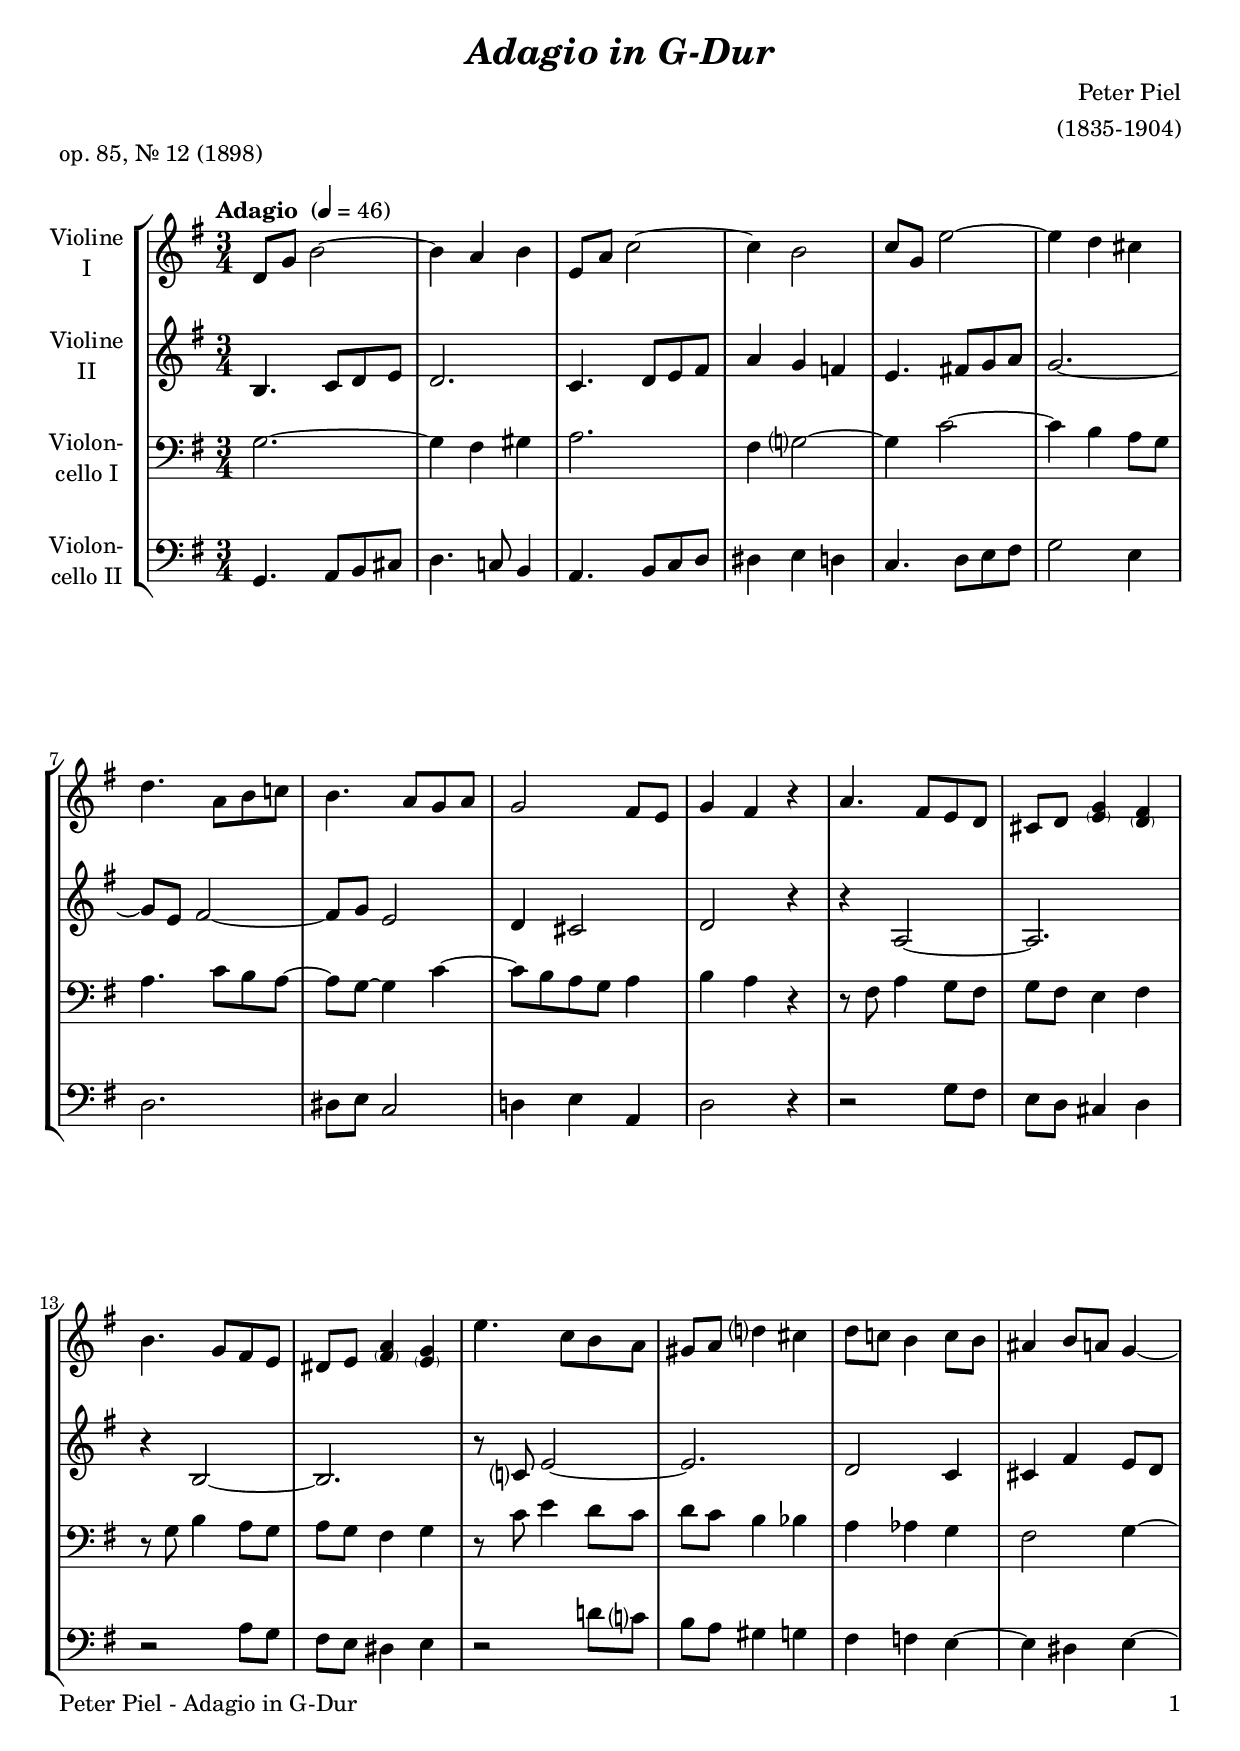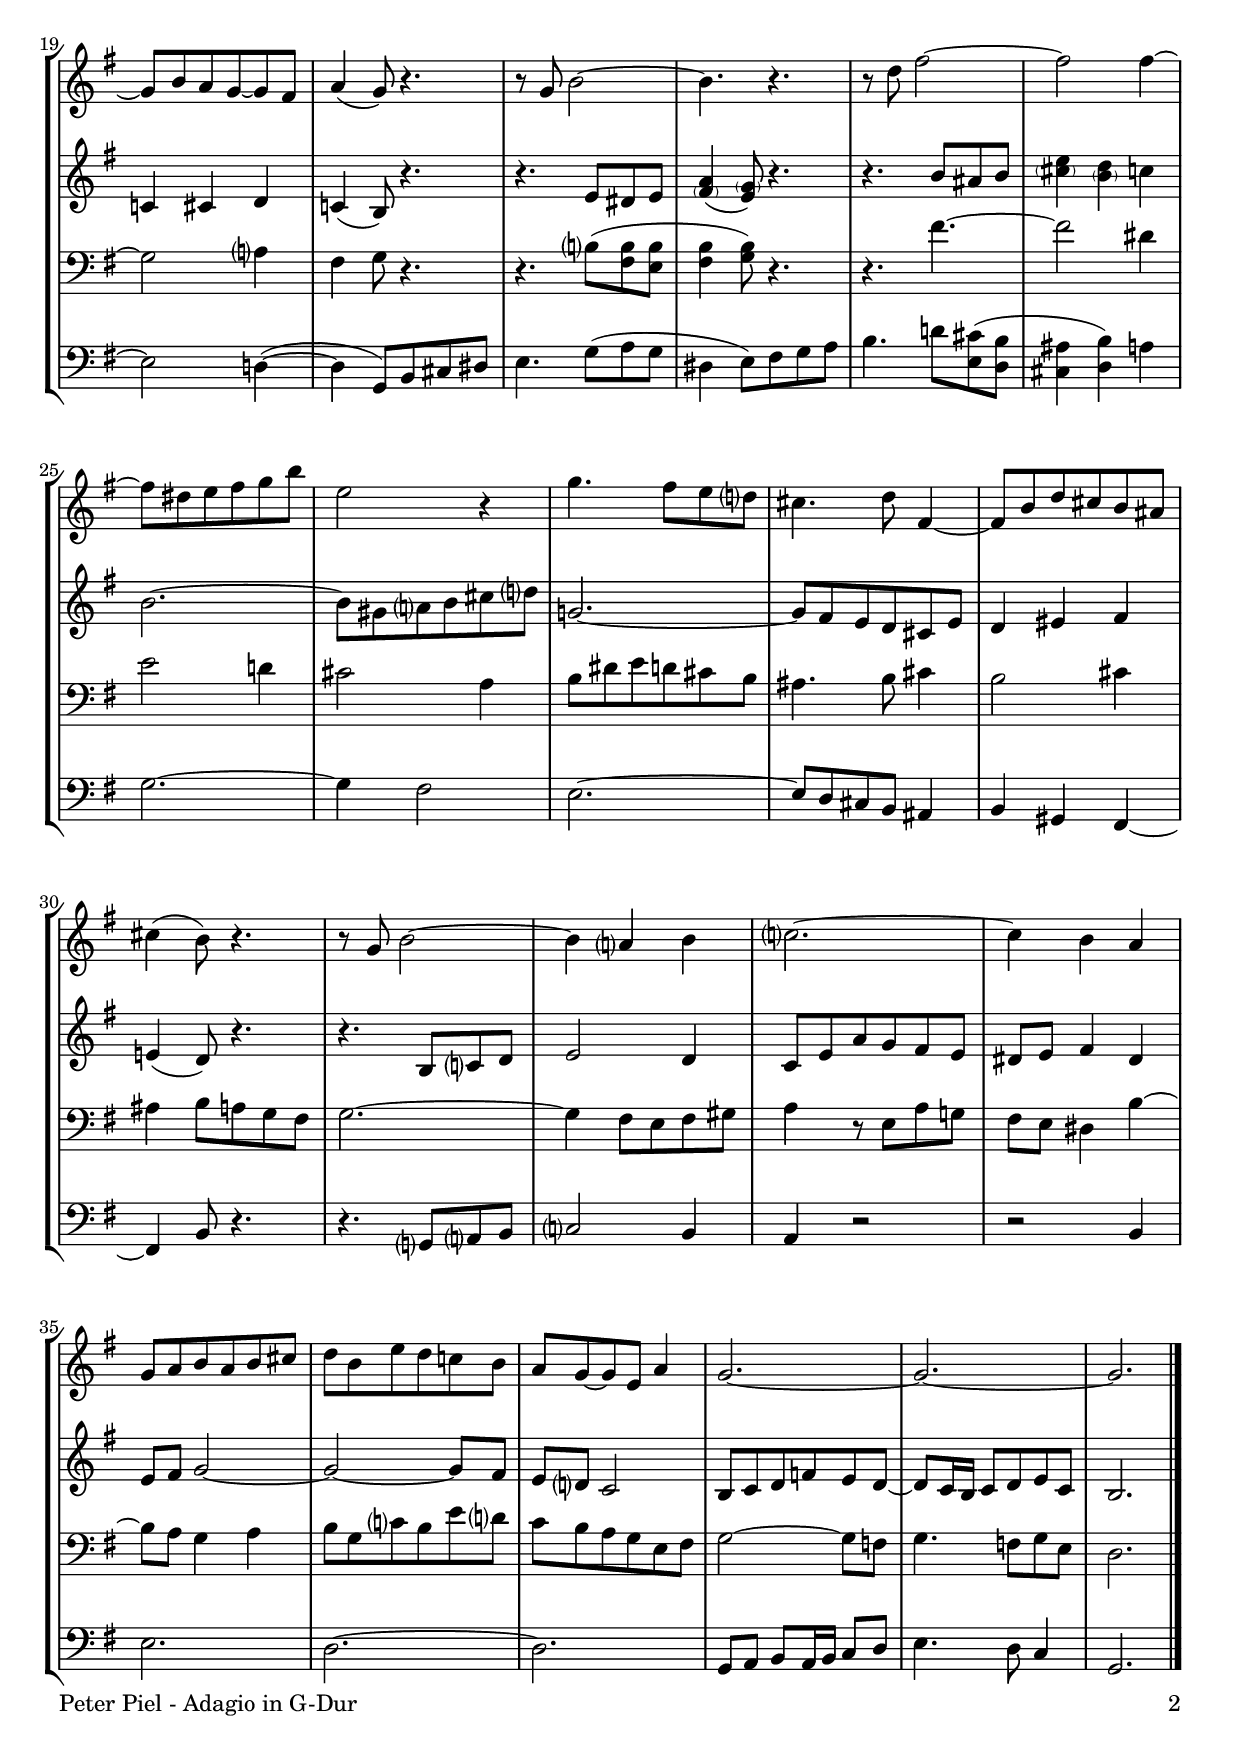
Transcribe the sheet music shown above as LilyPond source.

\version "2.22.0"
\include "deutsch.ly"
  
#(set-global-staff-size 20)

\header {
  title     = \markup \bold \italic "Adagio in G-Dur"
  composer  = "Peter Piel"
  arranger  = "(1835-1904)"
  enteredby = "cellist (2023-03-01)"
  piece     = "op. 85, Nr. 12 (1898)"
}

voiceconsts = {
  \key g \major
  \time 3/4
  \clef "treble"
%  \numericTimeSignature
  \compressEmptyMeasures
  % Set default beaming for all staves
%  \set Timing.beamExceptions = #'()
%  \set Timing.baseMoment     = #(ly:make-moment 1 4)
%  \set Timing.beatStructure  = #'(1 1 1)
  \tempo "Adagio " 4=46
}

mifl = "flute"
mivl = "violin"
miba = "cello"
mipz = "pizzicato strings"

atem = \mark \markup \box \italic "a tempo"
piul = \mark \markup \box \italic "più lento"
prit = \mark \markup \box \italic "poco rit."

va = \relative c' {
  \voiceconsts

  d8 g h2~
  h4 a h
  e,8 a c2~
  c4 h2
  c8 g e'2~
  e4 d cis
  d4. a8 h c!
  h4. a8 g a

  g2 fis8 e
  g4 fis r
  a4. fis8 e d
  cis d <\parenthesize e g>4 <\parenthesize d fis>
  h'4. g8 fis e
  dis e <\parenthesize fis a>4 <\parenthesize e g>
  e'4. c8 h a
  gis a d?4 cis

  d8 c! h4 c8 h
  ais4 h8 a g4~
  g8 h a g~ g fis
  a4( g8) r4.
  r8 g h2~
  h4. r
  r8 d fis2~
  fis fis4~

  fis8 dis e fis g h
  e,2 r4
  g4. fis8 e d?
  cis4. d8 fis,4~
  fis8 h d cis h ais
  cis4( h8) r4.
  r8 g h2~
  h4 a? h

  c?2.~
  c4 h a
  g8 a h a h cis
  d h e d c! h
  a g~ g e a4
  g2.~
  g~
  g \bar "|."
}

vb = \relative c' {
  \voiceconsts

  h4. c8 d e
  d2.
  c4. d8 e fis
  a4 g f
  e4. fis!8 g a
  g2.~
  g8 e fis2~
  fis8 g e2

  d4 cis2
  d r4
  r4 a2~
  a2.
  r4 h2~
  h2.
  r8 c? e2~
  e2.

  d2 c4
  cis fis e8 d
  c!4 cis d
  c!( h8) r4.
  r e8 dis e
  <\parenthesize fis a>4( <e \parenthesize g>8) r4.
  r h'8 ais h
  <\parenthesize cis e>4 <\parenthesize h d> c

  h2.~
  h8 gis a? h cis d?
  g,!2.~
  g8 fis e d cis e
  d4 eis fis
  e!( d8) r4.
  r h8 c? d
  e2 d4

  c8 e a g fis e
  dis e fis4 dis
  e8 fis g2~
  g~ g8 fis
  e d? c2
  h8 c d f e d~
  d c16 h c8 d e c
  h2. \bar "|."
}

vc = \relative c' {
  \voiceconsts
  \clef "bass"

  g2.~
  g4 fis gis
  a2.
  fis4 g?2~
  g4 c2~
  c4 h a8 g
  a4. c8 h a~
  a g~ g4 c~

  c8 h a g a4
  h a r
  r8 fis a4 g8 fis
  g fis e4 fis
  r8 g h4 a8 g
  a g fis4 g
  r8 c e4 d8 c
  d c h4 b

  a as g
  fis2 g4~
  g2 a?4
  fis g8 r4.
  r h?8( <fis h> <e h'>
  <fis h>4 <g h>8) r4.
  r fis'~
  fis2 dis4

  e2 d!4
  cis2 a4
  h8 dis e d cis h
  ais4. h8 cis4
  h2 cis4
  ais h8 a g fis
  g2.~
  g4 fis8 e fis gis

  a4 r8 e a g!
  fis e dis4 h'~
  h8 a g4 a
  h8 g c? h e d?
  c h a g e fis
  g2~ g8 f
  g4. f8 g e
  d2. \bar "|."
}

vd = \relative c {
  \voiceconsts
  \clef "bass"

  g4. a8 h cis
  d4. c!8 h4
  a4. h8 c d
  dis4 e d
  c4. d8 e fis
  g2 e4
  d2.
  dis8 e c2

  d!4 e a,
  d2 r4
  r2 g8 fis
  e d cis4 d
  r2 a'8 g
  fis e dis4 e
  r2 d'!8 c?
  h a gis4 g

  fis f e~
  e dis e~
  e2 d!4(~
  d g,8) h cis dis
  e4. g8( a g
  dis4 e8) fis g a
  h4. d!8 <e, cis'>( <d h'>
  <cis ais'>4 <d h'>) a'!

  g2.~
  g4 fis2
  e2.~
  e8 d cis h ais4
  h gis fis~
  fis h8 r4.
  r g?8 a? h
  c?2 h4

  a r2
  r h4
  e2.
  d~
  d
  g,8 a  h a16 h c8 d
  e4. d8 c4
  g2. \bar "|."
}


music = \new StaffGroup <<
      \new Staff {
	\set Staff.midiInstrument = \mivl
	\set Staff.instrumentName = \markup \center-column { "Violine" "I" }
	\transpose g g { \va }
      }

      \new Staff {
	\set Staff.midiInstrument = \mivl
	\set Staff.instrumentName = \markup \center-column { "Violine" "II" }
	\transpose g g { \vb }
      }

      \new Staff {
	\set Staff.midiInstrument = \miba
	\set Staff.instrumentName = \markup \center-column { "Violon-" "cello I" }
	\transpose g g { \vc }
      }

      \new Staff {
	\set Staff.midiInstrument = \miba
	\set Staff.instrumentName = \markup \center-column { "Violon-" "cello II" }
	\transpose g g { \vd }
      }
>>
\book {
   \paper {
    print-page-number = ##t
    print-first-page-number = ##t
    ragged-last-bottom = ##f
    oddHeaderMarkup = \markup \null
    evenHeaderMarkup = \markup \null
    oddFooterMarkup = \markup {
      \fill-line {
        \on-the-fly #print-page-number-check-first
        "Peter Piel - Adagio in G-Dur" \fromproperty #'page:page-number-string
      }
    }
    evenFooterMarkup = \oddFooterMarkup
  } \score {
    \music
    \layout {}
  }

  \score {
    \unfoldRepeats \music

    \midi {
      \context {
        \Score
      }
    }
  }
}